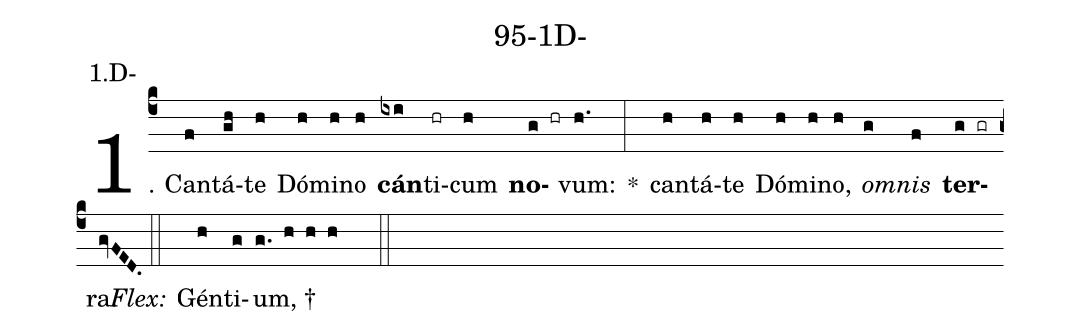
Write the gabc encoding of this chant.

name: 95-1D-;
annotation: 1.D-;
%%
(c4)1. Can(f)tá(gh)te(h) Dó(h)mi(h)no(h) <b>cán</b>(ixi)ti(hr)cum(h) <b>no</b>(g hr)vum:(h.) *(:) can(h)tá(h)te(h) Dó(h)mi(h)no,(h) <i>om</i>(g)<i>nis</i>(f) <b>ter</b>(g gr)ra.(gvFED.) (::)
<i>Flex:</i>()  Gén(h)ti(g)um, †(g. h h h  ::)
